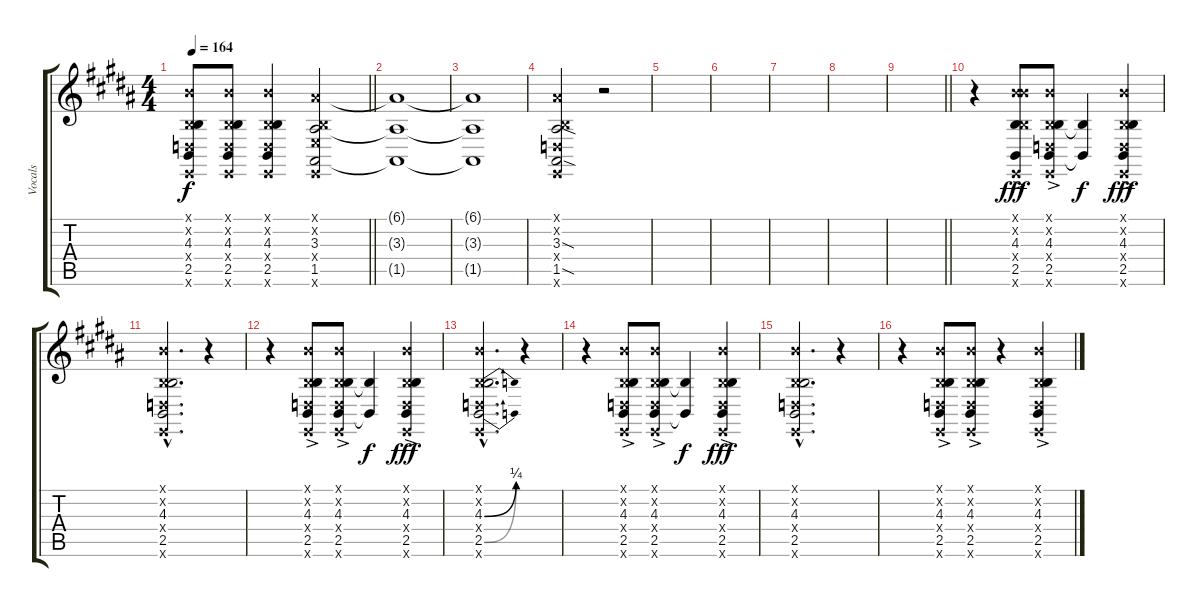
\track ("Vocals" "Vocals") {instrument stringensemble1}
\staff {score tabs}
\tuning (E4 B3 G3 D3 A2 E2) {hide}
\ts (4 4)
\tempo 164
\clef g2
\barLineRight lightlight
\ks g#minor
(7.1{x} 0.2{x} 4.3 0.4{x} 2.5 0.6{x}).8{dy f} (7.1{x} 0.2{x} 4.3 0.4{x} 2.5 0.6{x}).8 (7.1{x} 0.2{x} 4.3 0.4{x} 2.5 0.6{x}).4 (6.1{x} 0.2{x} 3.3 2.4{x} 1.5 0.6{x}).2 |
(6.1{t} 3.3{t} 1.5{t}).1 |
(6.1{t} 3.3{t} 1.5{t}).1 |
(6.1{x} 0.2{x} 3.3{sod} 0.4{x} 1.5{sod} 0.6{x}).2 r.2 |
|
|
|
|
\barLineRight lightlight
|
r.4 (7.1{x} 12.2{ac x} 4.3 9.4{ac x} 2.5 0.6{ac x}).8{dy fff} (7.1{x} 0.2{ac x} 4.3 0.4{ac x} 2.5 0.6{ac x}).8 (4.3{t} 2.5{t}).4{dy f} (7.1{x} 0.2{ac x} 4.3 0.4{ac x} 2.5 0.6{ac x}).4{dy fff} |
(7.1{hac x} 0.2{hac x} 4.3{hac} 0.4{hac x} 2.5{hac} 0.6{hac x}).2{d} r.4 |
r.4 (7.1{x} 0.2{ac x} 4.3 0.4{ac x} 2.5 0.6{ac x}).8 (7.1{x} 0.2{ac x} 4.3 0.4{ac x} 2.5 0.6{ac x}).8 (4.3{t} 2.5{t}).4{dy f} (7.1{x} 0.2{ac x} 4.3 0.4{ac x} 2.5 0.6{ac x}).4{dy fff} |
(7.1{hac x} 0.2{hac x} 4.3{be (bend 0 0 60 1) hac} 0.4{hac x} 2.5{be (bend 0 0 60 1) hac} 0.6{hac x}).2{d} r.4 |
r.4 (7.1{x} 0.2{ac x} 4.3 0.4{ac x} 2.5 0.6{ac x}).8 (7.1{x} 0.2{ac x} 4.3 0.4{ac x} 2.5 0.6{ac x}).8 (4.3{t} 2.5{t}).4{dy f} (7.1{x} 0.2{ac x} 4.3 0.4{ac x} 2.5 0.6{ac x}).4{dy fff} |
(7.1{hac x} 0.2{hac x} 4.3{hac} 0.4{hac x} 2.5{hac} 0.6{hac x}).2{d} r.4 |
r.4 (7.1{x} 0.2{ac x} 4.3 0.4{ac x} 2.5 0.6{ac x}).8 (7.1{x} 0.2{ac x} 4.3 0.4{ac x} 2.5 0.6{ac x}).8 r.4 (7.1{x} 0.2{ac x} 4.3 0.4{ac x} 2.5 0.6{ac x}).4
